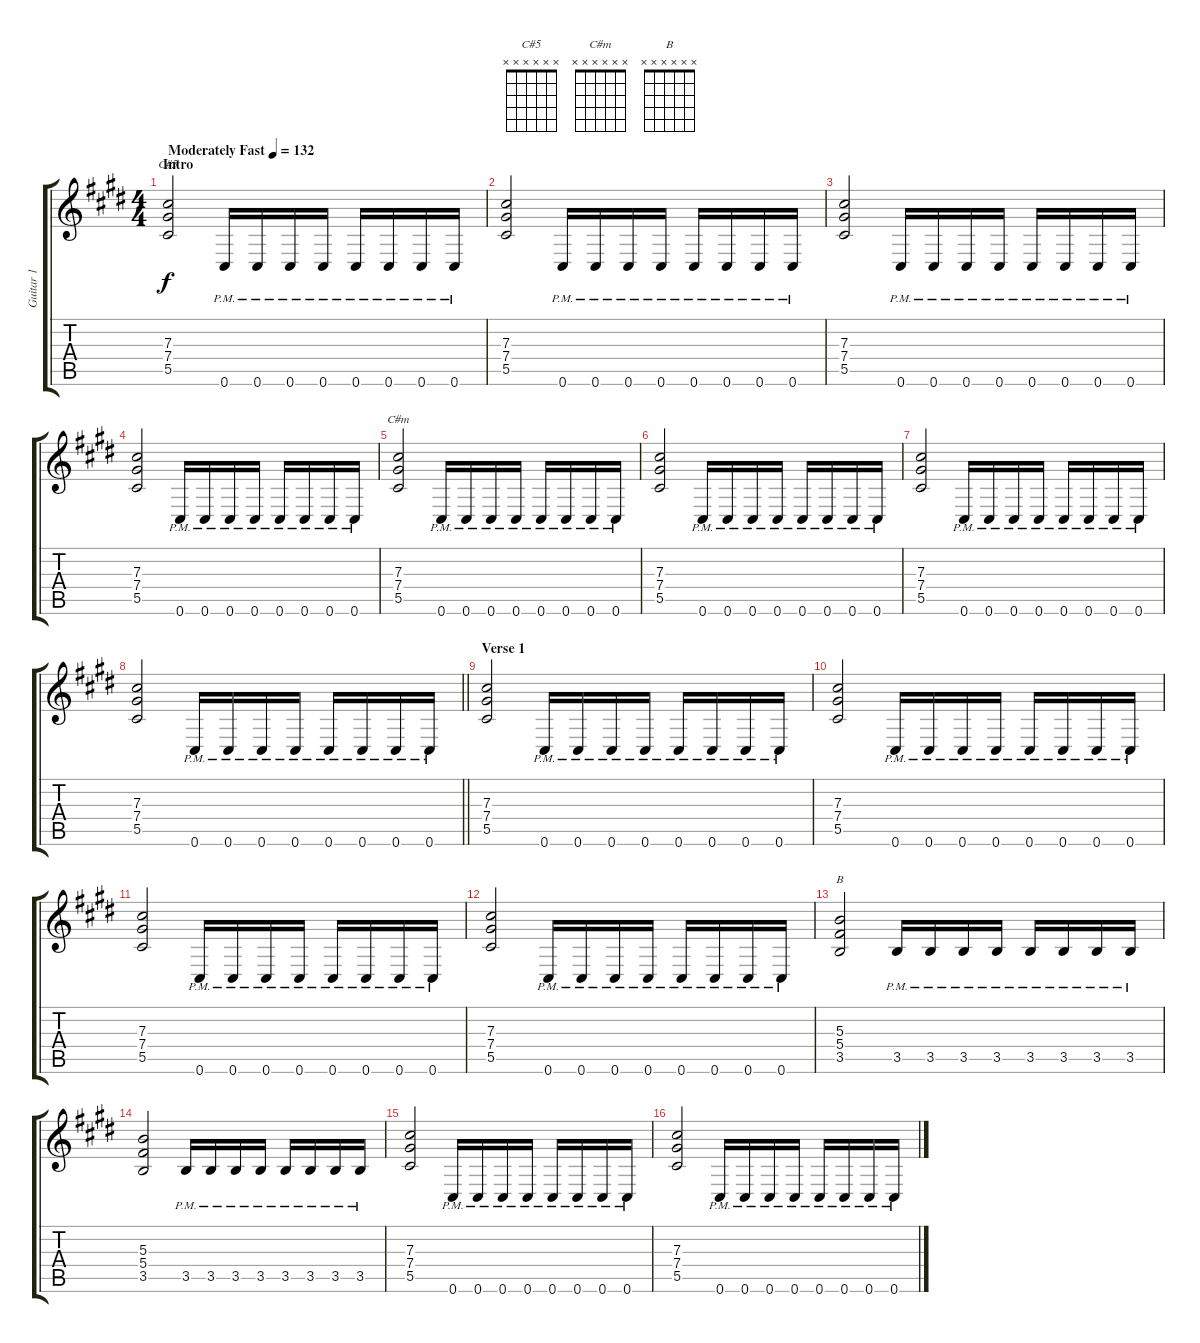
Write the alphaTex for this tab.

\track ("Guitar 1" "Guitar 1") {instrument distortionguitar}
\staff {score tabs}
\tuning (Eb4 Bb3 Gb3 Db3 Ab2 Db2) {hide}
\chord ("C#5" x x x x x x)
\chord ("C#m" x x x x x x)
\chord ("B" x x x x x x)
\ts (4 4)
\section ("" "Intro")
\tempo (132 "Moderately Fast")
\clef g2
\ks c#minor
(7.3 7.4 5.5).2{ch "C#5" dy f instrument distortionguitar} 0.6{pm}.16 0.6{pm}.16 0.6{pm}.16 0.6{pm}.16 0.6{pm}.16 0.6{pm}.16 0.6{pm}.16 0.6{pm}.16 |
(7.3 7.4 5.5).2 0.6{pm}.16 0.6{pm}.16 0.6{pm}.16 0.6{pm}.16 0.6{pm}.16 0.6{pm}.16 0.6{pm}.16 0.6{pm}.16 |
(7.3 7.4 5.5).2 0.6{pm}.16 0.6{pm}.16 0.6{pm}.16 0.6{pm}.16 0.6{pm}.16 0.6{pm}.16 0.6{pm}.16 0.6{pm}.16 |
(7.3 7.4 5.5).2 0.6{pm}.16 0.6{pm}.16 0.6{pm}.16 0.6{pm}.16 0.6{pm}.16 0.6{pm}.16 0.6{pm}.16 0.6{pm}.16 |
(7.3 7.4 5.5).2{ch "C#m"} 0.6{pm}.16 0.6{pm}.16 0.6{pm}.16 0.6{pm}.16 0.6{pm}.16 0.6{pm}.16 0.6{pm}.16 0.6{pm}.16 |
(7.3 7.4 5.5).2 0.6{pm}.16 0.6{pm}.16 0.6{pm}.16 0.6{pm}.16 0.6{pm}.16 0.6{pm}.16 0.6{pm}.16 0.6{pm}.16 |
(7.3 7.4 5.5).2 0.6{pm}.16 0.6{pm}.16 0.6{pm}.16 0.6{pm}.16 0.6{pm}.16 0.6{pm}.16 0.6{pm}.16 0.6{pm}.16 |
\barLineRight lightlight
(7.3 7.4 5.5).2 0.6{pm}.16 0.6{pm}.16 0.6{pm}.16 0.6{pm}.16 0.6{pm}.16 0.6{pm}.16 0.6{pm}.16 0.6{pm}.16 |
\section ("" "Verse 1")
(7.3 7.4 5.5).2 0.6{pm}.16 0.6{pm}.16 0.6{pm}.16 0.6{pm}.16 0.6{pm}.16 0.6{pm}.16 0.6{pm}.16 0.6{pm}.16 |
(7.3 7.4 5.5).2 0.6{pm}.16 0.6{pm}.16 0.6{pm}.16 0.6{pm}.16 0.6{pm}.16 0.6{pm}.16 0.6{pm}.16 0.6{pm}.16 |
(7.3 7.4 5.5).2 0.6{pm}.16 0.6{pm}.16 0.6{pm}.16 0.6{pm}.16 0.6{pm}.16 0.6{pm}.16 0.6{pm}.16 0.6{pm}.16 |
(7.3 7.4 5.5).2 0.6{pm}.16 0.6{pm}.16 0.6{pm}.16 0.6{pm}.16 0.6{pm}.16 0.6{pm}.16 0.6{pm}.16 0.6{pm}.16 |
(5.3 5.4 3.5).2{ch "B"} 3.5{pm}.16 3.5{pm}.16 3.5{pm}.16 3.5{pm}.16 3.5{pm}.16 3.5{pm}.16 3.5{pm}.16 3.5{pm}.16 |
(5.3 5.4 3.5).2 3.5{pm}.16 3.5{pm}.16 3.5{pm}.16 3.5{pm}.16 3.5{pm}.16 3.5{pm}.16 3.5{pm}.16 3.5{pm}.16 |
(7.3 7.4 5.5).2 0.6{pm}.16 0.6{pm}.16 0.6{pm}.16 0.6{pm}.16 0.6{pm}.16 0.6{pm}.16 0.6{pm}.16 0.6{pm}.16 |
(7.3 7.4 5.5).2 0.6{pm}.16 0.6{pm}.16 0.6{pm}.16 0.6{pm}.16 0.6{pm}.16 0.6{pm}.16 0.6{pm}.16 0.6{pm}.16
